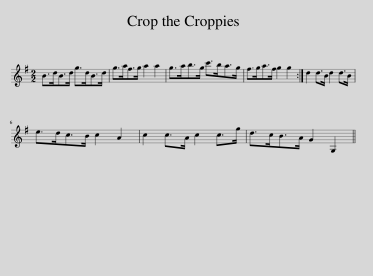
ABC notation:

X:1
L:1/8
M:2/2
I:linebreak $
K:G
V:1 treble
V:1
 B>dB>d g>dB>d | g>af>g a2 a2 | g>ab>g c'>ba>g | f>ga>f g2 g2 :| d2 d>B d2 d>B |$ %5
 e>dc>B c2 A2 | c2 c>A c2 c>g | d>cB>A G2 G,2 || %8
